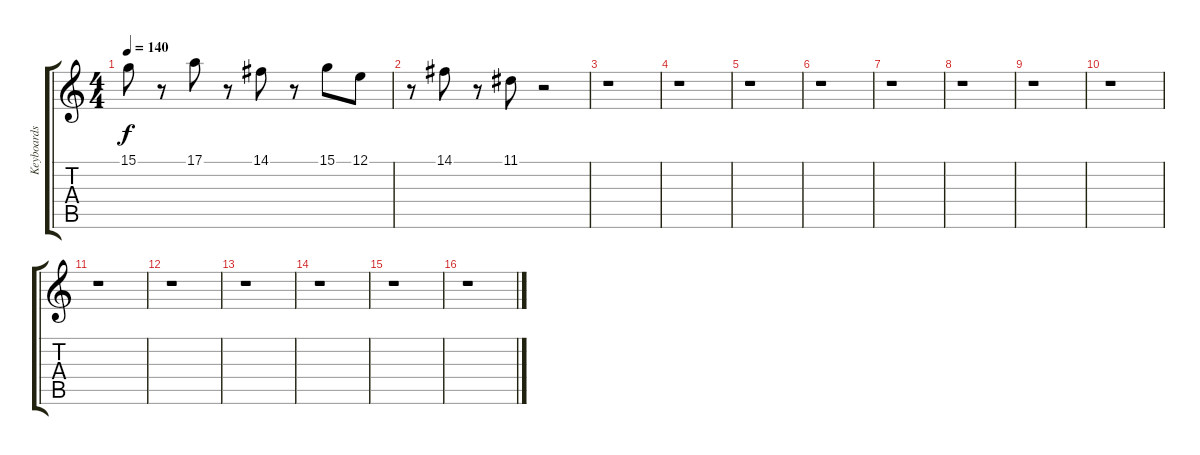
\track ("Keyboards" "Keyboards") {instrument glockenspiel}
\staff {score tabs}
\tuning (E4 B3 G3 D3 A2 E2) {hide}
\ts (4 4)
\tempo 140
\clef g2
\ks c
15.1.8{dy f} r.8 17.1.8 r.8 14.1.8 r.8 15.1.8 12.1.8 |
r.8 14.1.8 r.8 11.1.8 r.2 |
r.1 |
r.1 |
r.1 |
r.1 |
r.1 |
r.1 |
r.1 |
r.1 |
r.1 |
r.1 |
r.1 |
r.1 |
r.1 |
r.1
